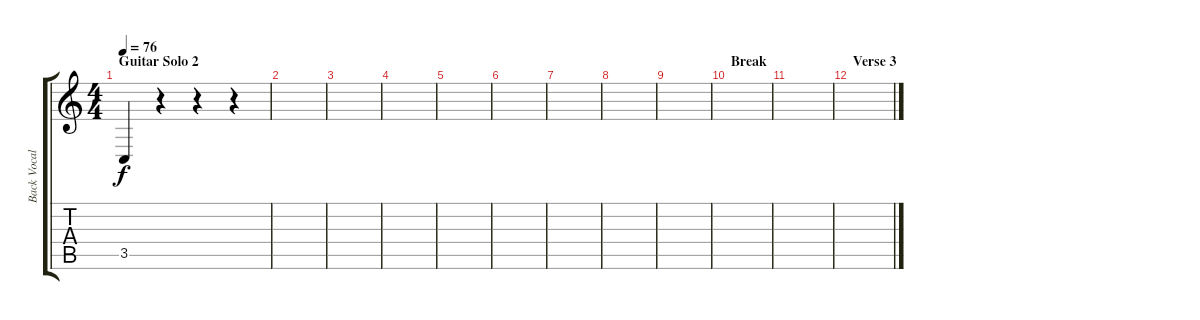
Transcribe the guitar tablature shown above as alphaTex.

\track ("Back Vocal" "Back Vocal") {instrument bassoon}
\staff {score tabs}
\tuning (E4 B3 G3 D3 A2 E2) {hide}
\ts (4 4)
\section ("" "Guitar Solo 2")
\tempo 76
\clef g2
\ks c
3.5{t}.4{dy f} r.4 r.4 r.4 |
|
|
|
|
|
|
|
|
\section ("" "Break")
|
|
\section ("" "Verse 3")
